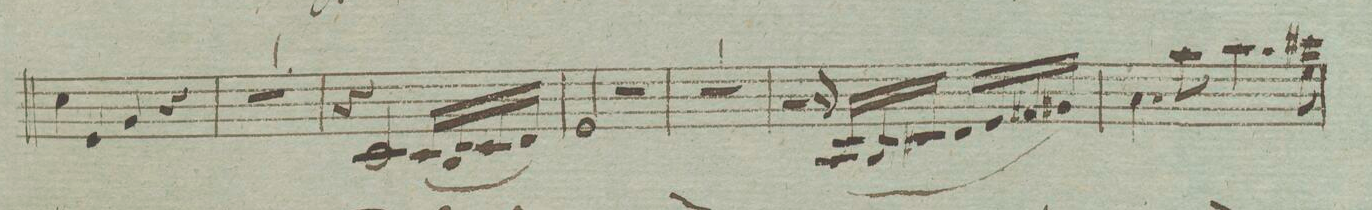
**kern	**dynam
*I"Violino. 2do	*
*clefG2	*
*k[]	*
*met(c)	*
*M4/4	*
4cc\	.
4e/	.
4g/	.
4r	.
=8	=8
1r	.
=9	=9
4r	.
2c/	.
(16c/LL	.
16B/	.
16c/	.
16d/JJ)	.
=10	=10
2e/	.
2r	.
=11	=11
1r	.
=12	=12
2r	.
16r	.
(16A/LL	.
16B/	.
16c#X/JJ	.
16d/LL	.
16e/	.
16f#X/	.
16g#X/JJ)	.
=13	=13
4.a\	.
8aa\	.
4.aa\	.
8ccc#X\ 8ee\	.
=14	=14
*-	*-
